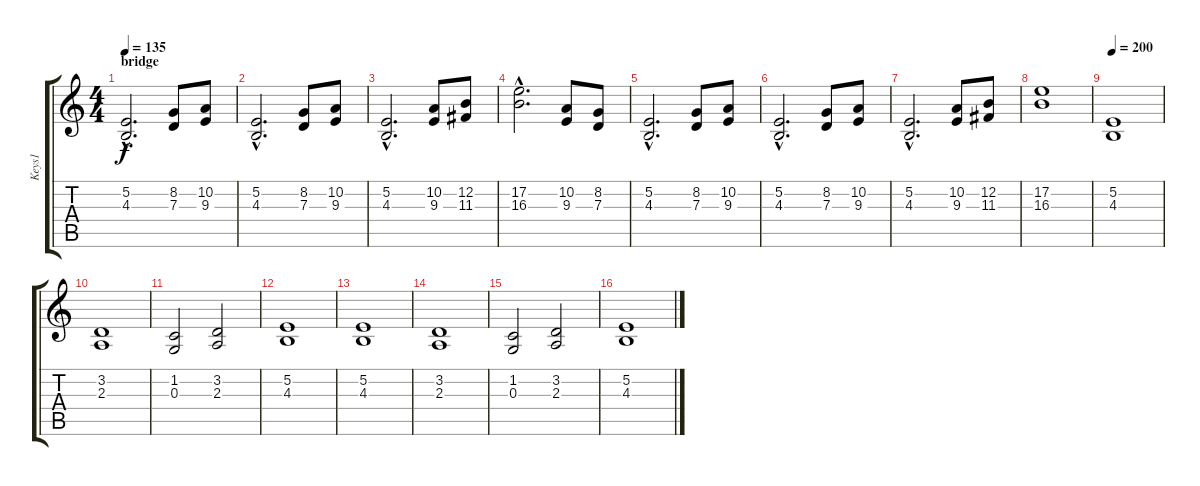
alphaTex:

\track ("Keys1" "Keys1") {instrument stringensemble1}
\staff {score tabs}
\tuning (E4 B3 G3 D3 A2 E2) {hide}
\ts (4 4)
\section ("" "bridge")
\tempo 135
\clef g2
\ks c
(5.2{hac} 4.3{hac}).2{d dy f} (8.2 7.3).8 (10.2 9.3).8 |
(5.2{hac} 4.3{hac}).2{d} (8.2 7.3).8 (10.2 9.3).8 |
(5.2{hac} 4.3{hac}).2{d} (10.2 9.3).8 (12.2 11.3).8 |
(17.2{hac} 16.3{hac}).2{d} (10.2 9.3).8 (8.2 7.3).8 |
(5.2{hac} 4.3{hac}).2{d} (8.2 7.3).8 (10.2 9.3).8 |
(5.2{hac} 4.3{hac}).2{d} (8.2 7.3).8 (10.2 9.3).8 |
(5.2{hac} 4.3{hac}).2{d} (10.2 9.3).8 (12.2 11.3).8 |
(17.2 16.3).1 |
\tempo 200
(5.2 4.3).1{volume 10 instrument synthstrings1} |
(3.2 2.3).1 |
(1.2 0.3).2 (3.2 2.3).2 |
(5.2 4.3).1 |
(5.2 4.3).1{volume 10 instrument synthstrings1} |
(3.2 2.3).1 |
(1.2 0.3).2 (3.2 2.3).2 |
(5.2 4.3).1
